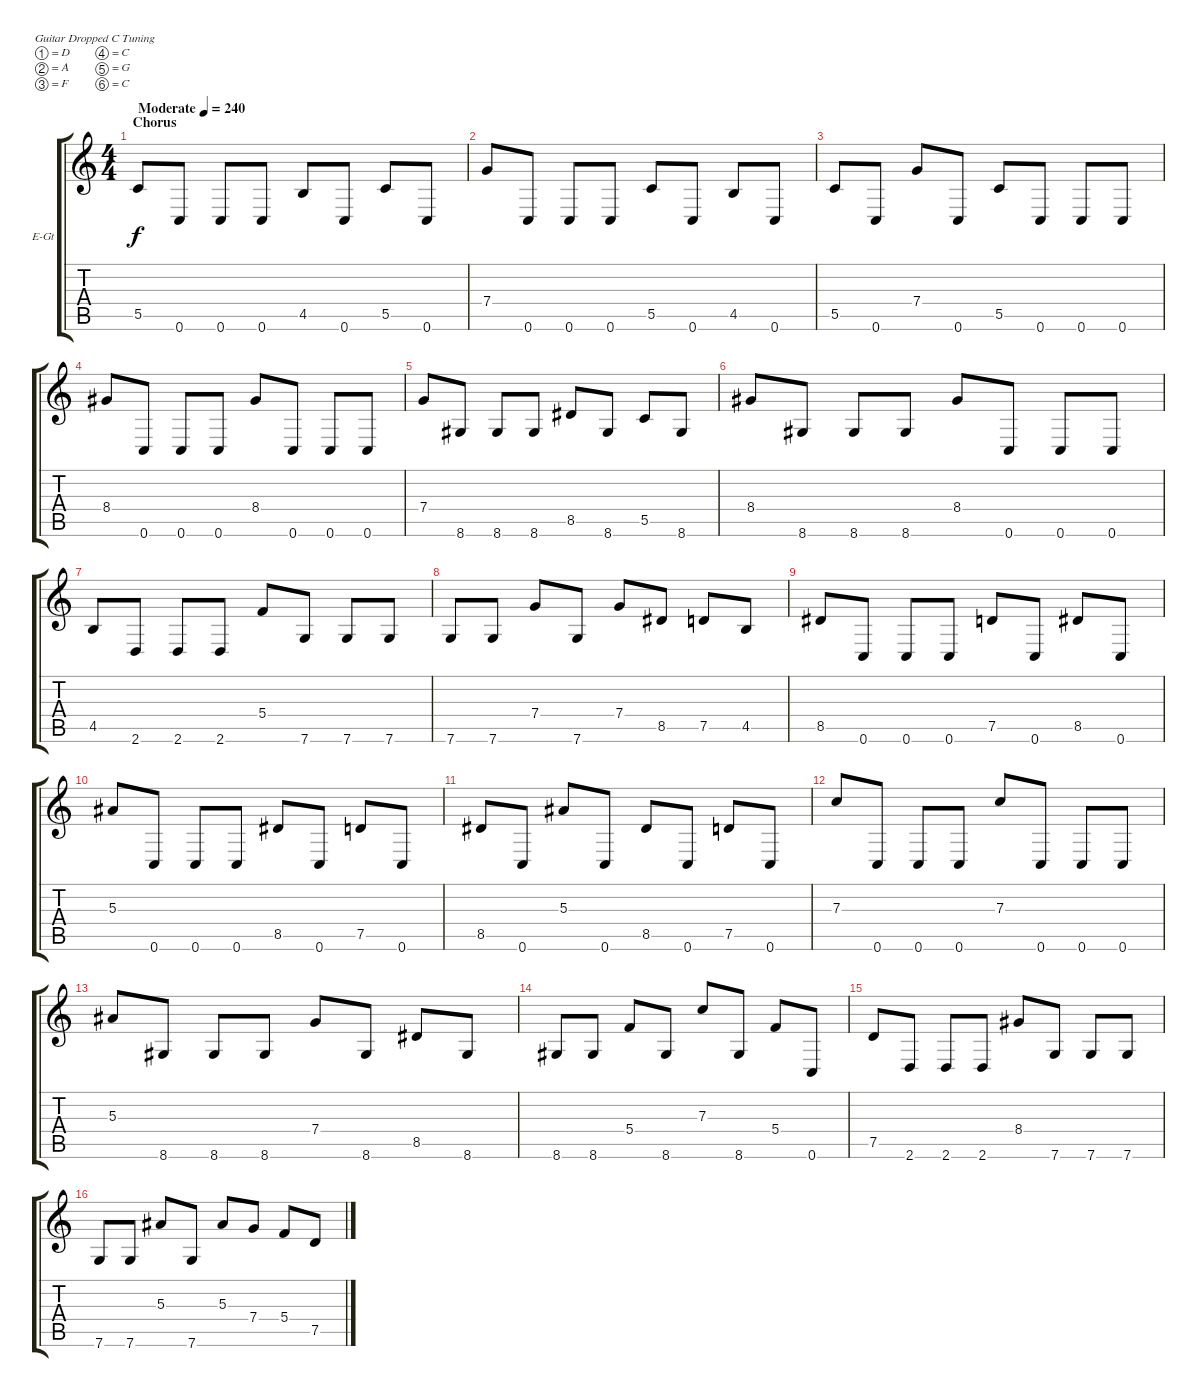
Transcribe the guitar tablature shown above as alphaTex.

\bracketExtendMode groupsimilarinstruments
\firstSystemTrackNameOrientation horizontal
\otherSystemsTrackNameOrientation horizontal
\track ("Earnie" "E-Gt") {instrument overdrivenguitar}
\staff {score tabs}
\tuning (D4 A3 F3 C3 G2 C2)
\ts (4 4)
\beaming (8 2 2 2 2)
\section ("" "Chorus")
\tempo (240 "Moderate")
\clef g2
\ks c
5.5.8{dy f instrument overdrivenguitar} 0.6.8 0.6.8 0.6.8 4.5.8 0.6.8 5.5.8 0.6.8 |
7.4.8 0.6.8 0.6.8 0.6.8 5.5.8 0.6.8 4.5.8 0.6.8 |
5.5.8 0.6.8 7.4.8 0.6.8 5.5.8 0.6.8 0.6.8 0.6.8 |
8.4.8 0.6.8 0.6.8 0.6.8 8.4.8 0.6.8 0.6.8 0.6.8 |
7.4.8 8.6.8 8.6.8 8.6.8 8.5.8 8.6.8 5.5.8 8.6.8 |
8.4.8 8.6.8 8.6.8 8.6.8 8.4.8 0.6.8 0.6.8 0.6.8 |
4.5.8 2.6.8 2.6.8 2.6.8 5.4.8 7.6.8 7.6.8 7.6.8 |
7.6.8 7.6.8 7.4.8 7.6.8 7.4.8 8.5.8 7.5.8 4.5.8 |
8.5.8 0.6.8 0.6.8 0.6.8 7.5.8 0.6.8 8.5.8 0.6.8 |
5.3.8 0.6.8 0.6.8 0.6.8 8.5.8 0.6.8 7.5.8 0.6.8 |
8.5.8 0.6.8 5.3.8 0.6.8 8.5.8 0.6.8 7.5.8 0.6.8 |
7.3.8 0.6.8 0.6.8 0.6.8 7.3.8 0.6.8 0.6.8 0.6.8 |
5.3.8 8.6.8 8.6.8 8.6.8 7.4.8 8.6.8 8.5.8 8.6.8 |
8.6.8 8.6.8 5.4.8 8.6.8 7.3.8 8.6.8 5.4.8 0.6.8 |
7.5.8 2.6.8 2.6.8 2.6.8 8.4.8 7.6.8 7.6.8 7.6.8 |
7.6.8 7.6.8 5.3.8 7.6.8 5.3.8 7.4.8 5.4.8 7.5.8
